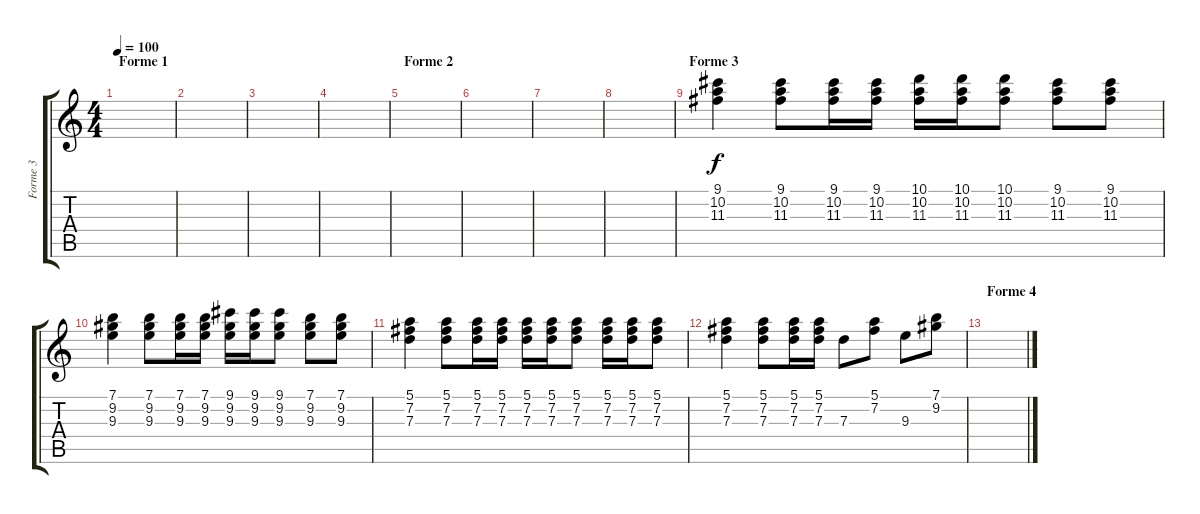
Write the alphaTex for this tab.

\track ("Forme 3" "Forme 3") {instrument acousticguitarsteel}
\staff {score tabs}
\tuning (E4 B3 G3 D3 A2 E2) {hide}
\ts (4 4)
\section ("" "Forme 1")
\tempo 100
\clef g2
\ks c
|
|
|
|
\section ("" "Forme 2")
|
|
|
|
\section ("" "Forme 3")
(9.1 10.2 11.3).4 (9.1 10.2 11.3).8 (9.1 10.2 11.3).16 (9.1 10.2 11.3).16 (10.1 10.2 11.3).16 (10.1 10.2 11.3).16 (10.1 10.2 11.3).8 (9.1 10.2 11.3).8 (9.1 10.2 11.3).8 |
(7.1 9.2 9.3).4 (7.1 9.2 9.3).8 (7.1 9.2 9.3).16 (7.1 9.2 9.3).16 (9.1 9.2 9.3).16 (9.1 9.2 9.3).16 (9.1 9.2 9.3).8 (7.1 9.2 9.3).8 (7.1 9.2 9.3).8 |
(5.1 7.2 7.3).4 (5.1 7.2 7.3).8 (5.1 7.2 7.3).16 (5.1 7.2 7.3).16 (5.1 7.2 7.3).16 (5.1 7.2 7.3).16 (5.1 7.2 7.3).8 (5.1 7.2 7.3).16 (5.1 7.2 7.3).16 (5.1 7.2 7.3).8 |
(5.1 7.2 7.3).4 (5.1 7.2 7.3).8 (5.1 7.2 7.3).16 (5.1 7.2 7.3).16 7.3.8 (5.1 7.2).8 9.3.8 (7.1 9.2).8 |
\section ("" "Forme 4")
